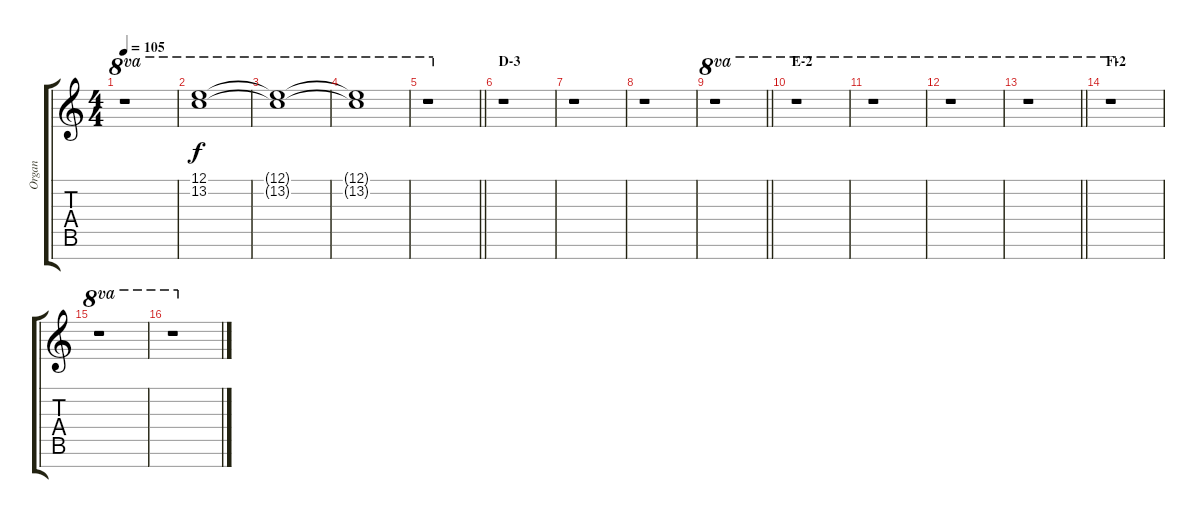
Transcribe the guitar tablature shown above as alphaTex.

\track ("Organ" "Organ") {instrument rockorgan}
\staff {score tabs}
\tuning (E5 B4 G4 D4 A3 E3 B2) {hide}
\ts (4 4)
\tempo 105
\clef g2
\ks c
r.1{ot 8va dy f} |
(12.1 13.2).1{ot 8va} |
(12.1{t} 13.2{t}).1{ot 8va} |
(12.1{t} 13.2{t}).1{ot 8va} |
\barLineRight lightlight
r.1{ot 8va} |
\section ("" "D-3")
r.1 |
r.1 |
r.1 |
\barLineRight lightlight
r.1{ot 8va} |
\section ("" "E-2")
r.1{ot 8va} |
r.1{ot 8va} |
r.1{ot 8va} |
\barLineRight lightlight
r.1{ot 8va} |
\section ("" "F-2")
r.1{ot 8va} |
r.1{ot 8va} |
r.1{ot 8va}
